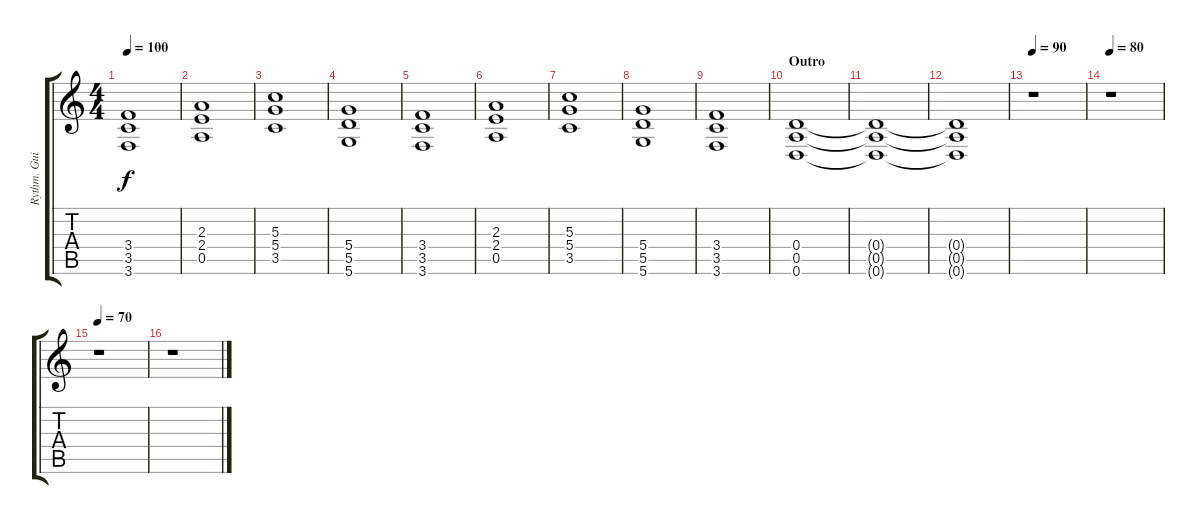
\track ("Rythm. Guitar" "Rythm. Gui") {instrument distortionguitar}
\staff {score tabs}
\tuning (E4 B3 G3 D3 A2 D2) {hide}
\ts (4 4)
\tempo 100
\clef g2
\ks c
(3.4 3.5 3.6).1{dy f} |
(2.3 2.4 0.5).1 |
(5.3 5.4 3.5).1 |
(5.4 5.5 5.6).1 |
(3.4 3.5 3.6).1 |
(2.3 2.4 0.5).1 |
(5.3 5.4 3.5).1 |
(5.4 5.5 5.6).1 |
(3.4 3.5 3.6).1 |
\section ("" "Outro")
(0.4 0.5 0.6).1 |
(0.4{t} 0.5{t} 0.6{t}).1 |
(0.4{t} 0.5{t} 0.6{t}).1 |
\tempo 90
r.1 |
\tempo 80
r.1 |
\tempo 70
r.1 |
r.1
